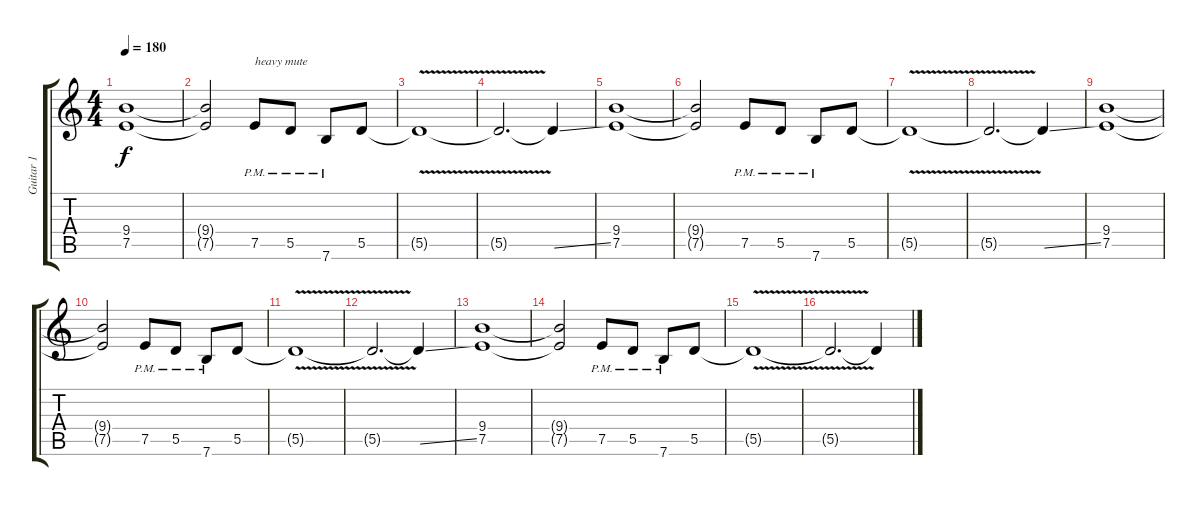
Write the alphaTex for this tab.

\track ("Guitar 1" "Guitar 1") {instrument distortionguitar}
\staff {score tabs}
\tuning (E4 B3 G3 D3 A2 E2) {hide}
\ts (4 4)
\tempo 180
\clef g2
\ks c
(9.4 7.5).1{dy f} |
(9.4{t} 7.5{t}).2 7.5{pm}.8{txt "heavy mute"} 5.5{pm}.8 7.6{pm}.8 5.5.8 |
5.5{v t}.1 |
5.5{t}.2{d} 5.5{ss t}.4 |
(9.4 7.5).1 |
(9.4{t} 7.5{t}).2 7.5{pm}.8 5.5{pm}.8 7.6{pm}.8 5.5.8 |
5.5{v t}.1 |
5.5{t}.2{d} 5.5{ss t}.4 |
(9.4 7.5).1 |
(9.4{t} 7.5{t}).2 7.5{pm}.8 5.5{pm}.8 7.6{pm}.8 5.5.8 |
5.5{v t}.1 |
5.5{t}.2{d} 5.5{ss t}.4 |
(9.4 7.5).1 |
(9.4{t} 7.5{t}).2 7.5{pm}.8 5.5{pm}.8 7.6{pm}.8 5.5.8 |
5.5{v t}.1 |
5.5{t}.2{d} 5.5{ss t}.4
